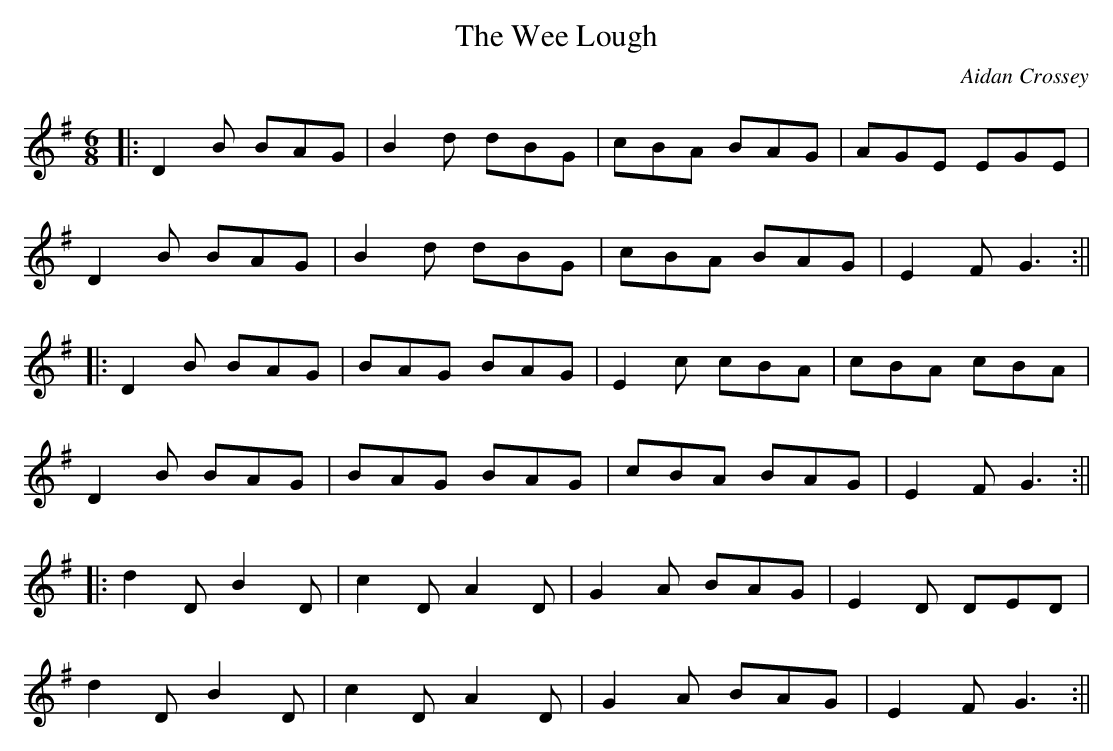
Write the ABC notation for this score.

X:1
T:The Wee Lough
C:Aidan Crossey
M:6/8
L:1/8
K:G
|:D2B BAG|B2d dBG|cBA BAG|AGE EGE|
D2B BAG|B2d dBG|cBA BAG|E2F G3:||
|:D2B BAG|BAG BAG|E2c cBA|cBA cBA|
D2B BAG|BAG BAG|cBA BAG|E2F G3:||
|:d2D B2D|c2D A2D|G2A BAG|E2D DED|
d2D B2D|c2D A2D|G2A BAG|E2F G3:||
